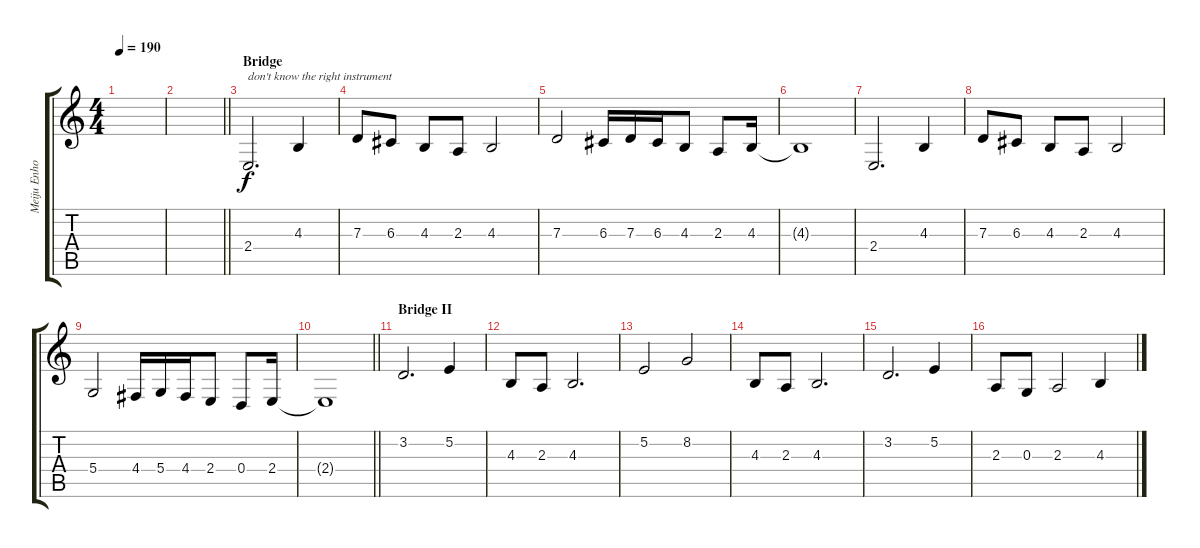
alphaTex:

\track ("Meiju Enho" "Meiju Enho") {instrument brasssection}
\staff {score tabs}
\tuning (E4 B3 G3 D3 A2 E2) {hide}
\ts (4 4)
\tempo 190
\clef g2
\ks c
|
\barLineRight lightlight
|
\section ("" "Bridge")
2.4.2{d txt "don't know the right instrument" volume 16 instrument bassoon} 4.3.4 |
7.3.8 6.3.8 4.3.8 2.3.8 4.3.2 |
7.3.2 6.3.16 7.3.16 6.3.16 4.3.8 2.3.8 4.3.16 |
4.3{t}.1 |
2.4.2{d volume 16 instrument bassoon} 4.3.4 |
7.3.8 6.3.8 4.3.8 2.3.8 4.3.2 |
5.4.2 4.4.16 5.4.16 4.4.16 2.4.8 0.4.8 2.4.16 |
\barLineRight lightlight
2.4{t}.1 |
\section ("" "Bridge II")
3.2.2{d volume 14 instrument brasssection} 5.2.4 |
4.3.8 2.3.8 4.3.2{d} |
5.2.2 8.2.2 |
4.3.8 2.3.8 4.3.2{d} |
3.2.2{d} 5.2.4 |
2.3.8 0.3.8 2.3.2 4.3.4
